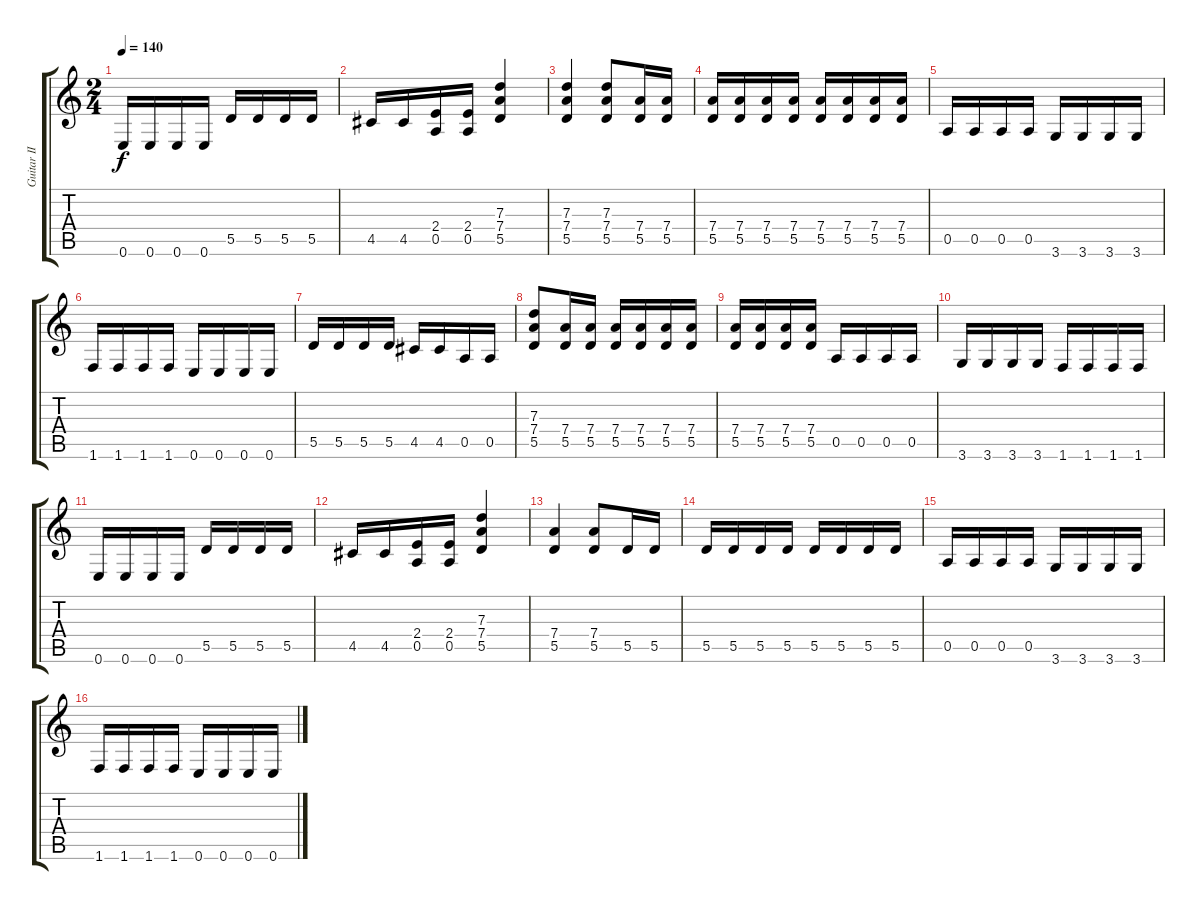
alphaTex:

\track ("Guitar II" "Guitar II") {instrument distortionguitar}
\staff {score tabs}
\tuning (E4 B3 G3 D3 A2 E2) {hide}
\ts (2 4)
\tempo 140
\clef g2
\ks c
0.6.16{dy f} 0.6.16 0.6.16 0.6.16 5.5.16 5.5.16 5.5.16 5.5.16 |
4.5.16 4.5.16 (2.4 0.5).16 (2.4 0.5).16 (7.3 7.4 5.5).4 |
(7.3 7.4 5.5).4 (7.3 7.4 5.5).8 (7.4 5.5).16 (7.4 5.5).16 |
(7.4 5.5).16 (7.4 5.5).16 (7.4 5.5).16 (7.4 5.5).16 (7.4 5.5).16 (7.4 5.5).16 (7.4 5.5).16 (7.4 5.5).16 |
0.5.16 0.5.16 0.5.16 0.5.16 3.6.16 3.6.16 3.6.16 3.6.16 |
1.6.16 1.6.16 1.6.16 1.6.16 0.6.16 0.6.16 0.6.16 0.6.16 |
5.5.16 5.5.16 5.5.16 5.5.16 4.5.16 4.5.16 0.5.16 0.5.16 |
(7.3 7.4 5.5).8 (7.4 5.5).16 (7.4 5.5).16 (7.4 5.5).16 (7.4 5.5).16 (7.4 5.5).16 (7.4 5.5).16 |
(7.4 5.5).16 (7.4 5.5).16 (7.4 5.5).16 (7.4 5.5).16 0.5.16 0.5.16 0.5.16 0.5.16 |
3.6.16 3.6.16 3.6.16 3.6.16 1.6.16 1.6.16 1.6.16 1.6.16 |
0.6.16 0.6.16 0.6.16 0.6.16 5.5.16 5.5.16 5.5.16 5.5.16 |
4.5.16 4.5.16 (2.4 0.5).16 (2.4 0.5).16 (7.3 7.4 5.5).4 |
(7.4 5.5).4 (7.4 5.5).8 5.5.16 5.5.16 |
5.5.16 5.5.16 5.5.16 5.5.16 5.5.16 5.5.16 5.5.16 5.5.16 |
0.5.16 0.5.16 0.5.16 0.5.16 3.6.16 3.6.16 3.6.16 3.6.16 |
1.6.16 1.6.16 1.6.16 1.6.16 0.6.16 0.6.16 0.6.16 0.6.16
